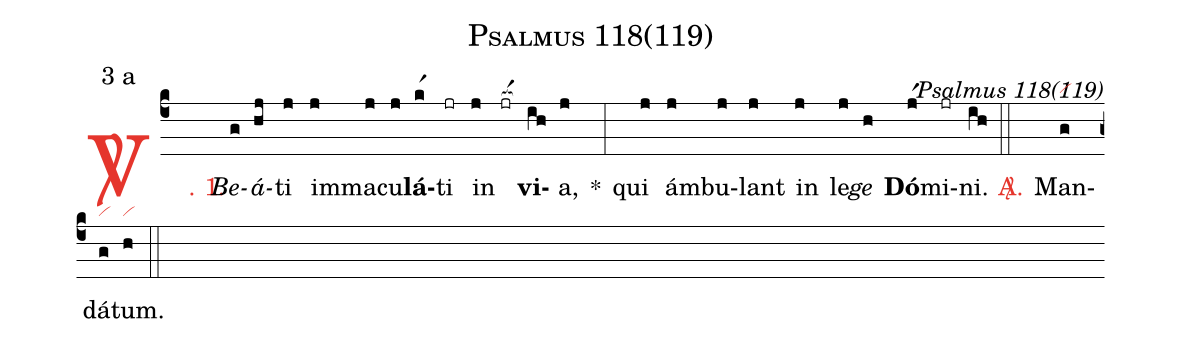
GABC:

name: Psalmus 118(119);
mode: 3;
mode-differentia: a;
commentary: Psalmus 118(119);
nabc-lines: 1;
%%
(c4)

<c><sp>V/</sp>. 1.</c>() <i>Be</i>(g)<i>á</i>(hj)ti(j) im(j)ma(j)cu(j)<b>lá</b>(kr1)ti(jr) in(j) (jr[ocba:1{])<b>vi</b>(ih[ocba:0}])a,(j) *(:) qui(j) ám(j)bu(j)lant(j) in(j) le(j)<i>ge</i>(h) <b>Dó</b>(jr1)mi(jr)ni.(ih)

(::)

<nlba><c><sp>A/</sp>.</c>() Man</nlba>(g|vi)dá(g|vi)tum.(h|vi)

(::)
